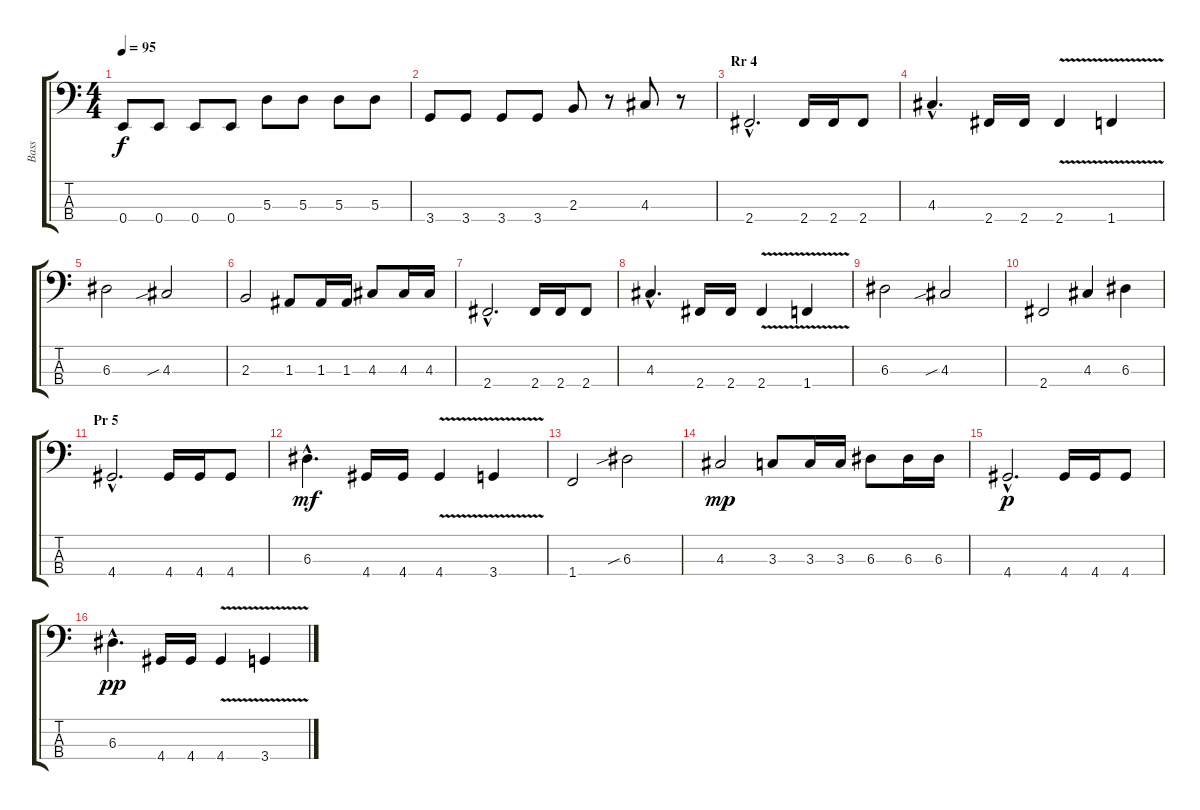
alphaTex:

\track ("Bass" "Bass") {instrument electricbasspick}
\staff {score tabs}
\tuning (G2 D2 A1 E1) {hide}
\ts (4 4)
\tempo 95
\clef f4
\ks c
0.4.8{dy f} 0.4.8 0.4.8 0.4.8 5.3.8 5.3.8 5.3.8 5.3.8 |
3.4.8 3.4.8 3.4.8 3.4.8 2.3.8 r.8 4.3.8 r.8 |
\section ("" "Rr 4")
2.4{hac}.2{d} 2.4.16 2.4.16 2.4.8 |
4.3{hac}.4{d} 2.4.16 2.4.16 2.4{v}.4 1.4{v}.4 |
6.3.2 4.3{sib}.2 |
2.3.2 1.3.8 1.3.16 1.3.16 4.3.8 4.3.16 4.3.16 |
2.4{hac}.2{d} 2.4.16 2.4.16 2.4.8 |
4.3{hac}.4{d} 2.4.16 2.4.16 2.4{v}.4 1.4{v}.4 |
6.3.2 4.3{sib}.2 |
2.4.2 4.3.4 6.3.4 |
\section ("" "Pr 5")
4.4{hac}.2{d} 4.4.16 4.4.16 4.4.8 |
6.3{hac}.4{d dy mf} 4.4.16 4.4.16 4.4{v}.4 3.4{v}.4 |
1.4.2 6.3{sib}.2 |
4.3.2{dy mp} 3.3.8 3.3.16 3.3.16 6.3.8 6.3.16 6.3.16 |
4.4{hac}.2{d dy p} 4.4.16 4.4.16 4.4.8 |
6.3{hac}.4{d dy pp} 4.4.16 4.4.16 4.4{v}.4 3.4{v}.4
